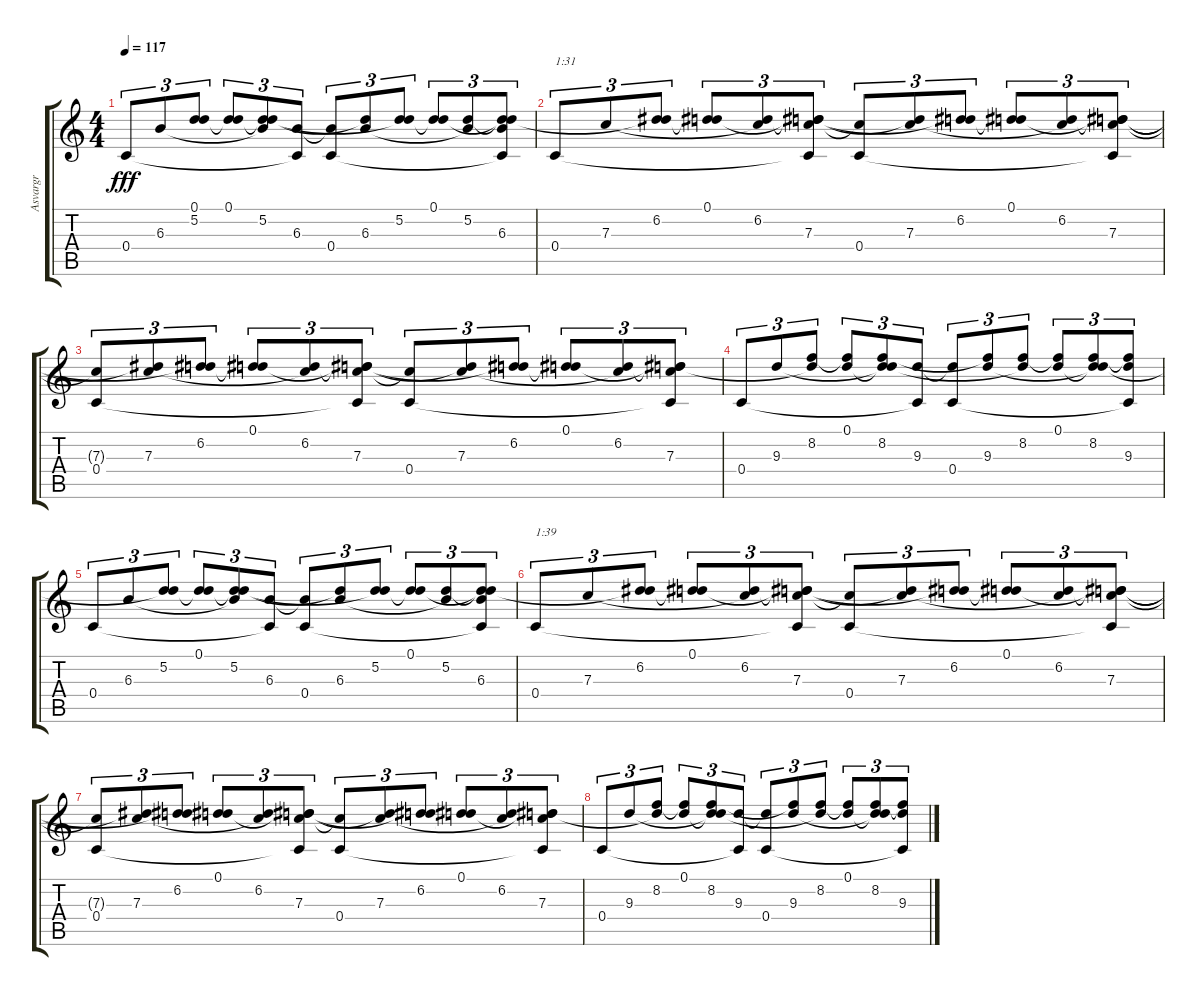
\track ("Asvargr" "Asvargr") {instrument overdrivenguitar}
\staff {score tabs}
\tuning (D4 A3 F3 C3 G2 D2) {hide}
\ts (4 4)
\tempo 117
\clef g2
\ks c
0.4.8{tu (3 2) dy fff} 6.3.8{tu (3 2)} (0.1{t} 5.2).8{tu (3 2)} (0.1 5.2{t}).8{tu (3 2)} (0.1{t} 5.2 6.3{t}).8{tu (3 2)} (6.3 0.4{t}).8{tu (3 2)} (6.3{t} 0.4).8{tu (3 2)} (5.2{t} 6.3).8{tu (3 2)} (0.1{t} 5.2).8{tu (3 2)} (0.1 5.2{t}).8{tu (3 2)} (5.2 6.3{t}).8{tu (3 2)} (0.1{t} 5.2{t} 6.3 0.4{t}).8{tu (3 2)} |
0.4.8{tu (3 2) txt "1:31"} 7.3.8{tu (3 2)} (0.1{t} 6.2).8{tu (3 2)} (0.1 6.2{t}).8{tu (3 2)} (6.2 7.3{t}).8{tu (3 2)} (0.1{t} 6.2{t} 7.3 0.4{t}).8{tu (3 2)} (7.3{t} 0.4).8{tu (3 2)} (6.2{t} 7.3).8{tu (3 2)} (0.1{t} 6.2).8{tu (3 2)} (0.1 6.2{t}).8{tu (3 2)} (6.2 7.3{t}).8{tu (3 2)} (0.1{t} 6.2{t} 7.3 0.4{t}).8{tu (3 2)} |
(7.3{t} 0.4).8{tu (3 2)} (6.2{t} 7.3).8{tu (3 2)} (0.1{t} 6.2).8{tu (3 2)} (0.1 6.2{t}).8{tu (3 2)} (6.2 7.3{t}).8{tu (3 2)} (0.1{t} 6.2{t} 7.3 0.4{t}).8{tu (3 2)} (7.3{t} 0.4).8{tu (3 2)} (6.2{t} 7.3).8{tu (3 2)} (0.1{t} 6.2).8{tu (3 2)} (0.1 6.2{t}).8{tu (3 2)} (6.2 7.3{t}).8{tu (3 2)} (0.1{t} 6.2{t} 7.3 0.4{t}).8{tu (3 2)} |
0.4.8{tu (3 2)} 9.3.8{tu (3 2)} (0.1{t} 8.2).8{tu (3 2)} (0.1 8.2{t}).8{tu (3 2)} (0.1{t} 8.2 9.3{t}).8{tu (3 2)} (9.3 0.4{t}).8{tu (3 2)} (9.3{t} 0.4).8{tu (3 2)} (8.2{t} 9.3).8{tu (3 2)} (0.1{t} 8.2).8{tu (3 2)} (0.1 8.2{t}).8{tu (3 2)} (0.1{t} 8.2 9.3{t}).8{tu (3 2)} (8.2{t} 9.3 0.4{t}).8{tu (3 2)} |
0.4.8{tu (3 2)} 6.3.8{tu (3 2)} (0.1{t} 5.2).8{tu (3 2)} (0.1 5.2{t}).8{tu (3 2)} (0.1{t} 5.2 6.3{t}).8{tu (3 2)} (6.3 0.4{t}).8{tu (3 2)} (6.3{t} 0.4).8{tu (3 2)} (5.2{t} 6.3).8{tu (3 2)} (0.1{t} 5.2).8{tu (3 2)} (0.1 5.2{t}).8{tu (3 2)} (5.2 6.3{t}).8{tu (3 2)} (0.1{t} 5.2{t} 6.3 0.4{t}).8{tu (3 2)} |
0.4.8{tu (3 2) txt "1:39"} 7.3.8{tu (3 2)} (0.1{t} 6.2).8{tu (3 2)} (0.1 6.2{t}).8{tu (3 2)} (6.2 7.3{t}).8{tu (3 2)} (0.1{t} 6.2{t} 7.3 0.4{t}).8{tu (3 2)} (7.3{t} 0.4).8{tu (3 2)} (6.2{t} 7.3).8{tu (3 2)} (0.1{t} 6.2).8{tu (3 2)} (0.1 6.2{t}).8{tu (3 2)} (6.2 7.3{t}).8{tu (3 2)} (0.1{t} 6.2{t} 7.3 0.4{t}).8{tu (3 2)} |
(7.3{t} 0.4).8{tu (3 2)} (6.2{t} 7.3).8{tu (3 2)} (0.1{t} 6.2).8{tu (3 2)} (0.1 6.2{t}).8{tu (3 2)} (6.2 7.3{t}).8{tu (3 2)} (0.1{t} 6.2{t} 7.3 0.4{t}).8{tu (3 2)} (7.3{t} 0.4).8{tu (3 2)} (6.2{t} 7.3).8{tu (3 2)} (0.1{t} 6.2).8{tu (3 2)} (0.1 6.2{t}).8{tu (3 2)} (6.2 7.3{t}).8{tu (3 2)} (0.1{t} 6.2{t} 7.3 0.4{t}).8{tu (3 2)} |
0.4.8{tu (3 2)} 9.3.8{tu (3 2)} (0.1{t} 8.2).8{tu (3 2)} (0.1 8.2{t}).8{tu (3 2)} (0.1{t} 8.2 9.3{t}).8{tu (3 2)} (9.3 0.4{t}).8{tu (3 2)} (9.3{t} 0.4).8{tu (3 2)} (8.2{t} 9.3).8{tu (3 2)} (0.1{t} 8.2).8{tu (3 2)} (0.1 8.2{t}).8{tu (3 2)} (0.1{t} 8.2 9.3{t}).8{tu (3 2)} (8.2{t} 9.3 0.4{t}).8{tu (3 2)}
